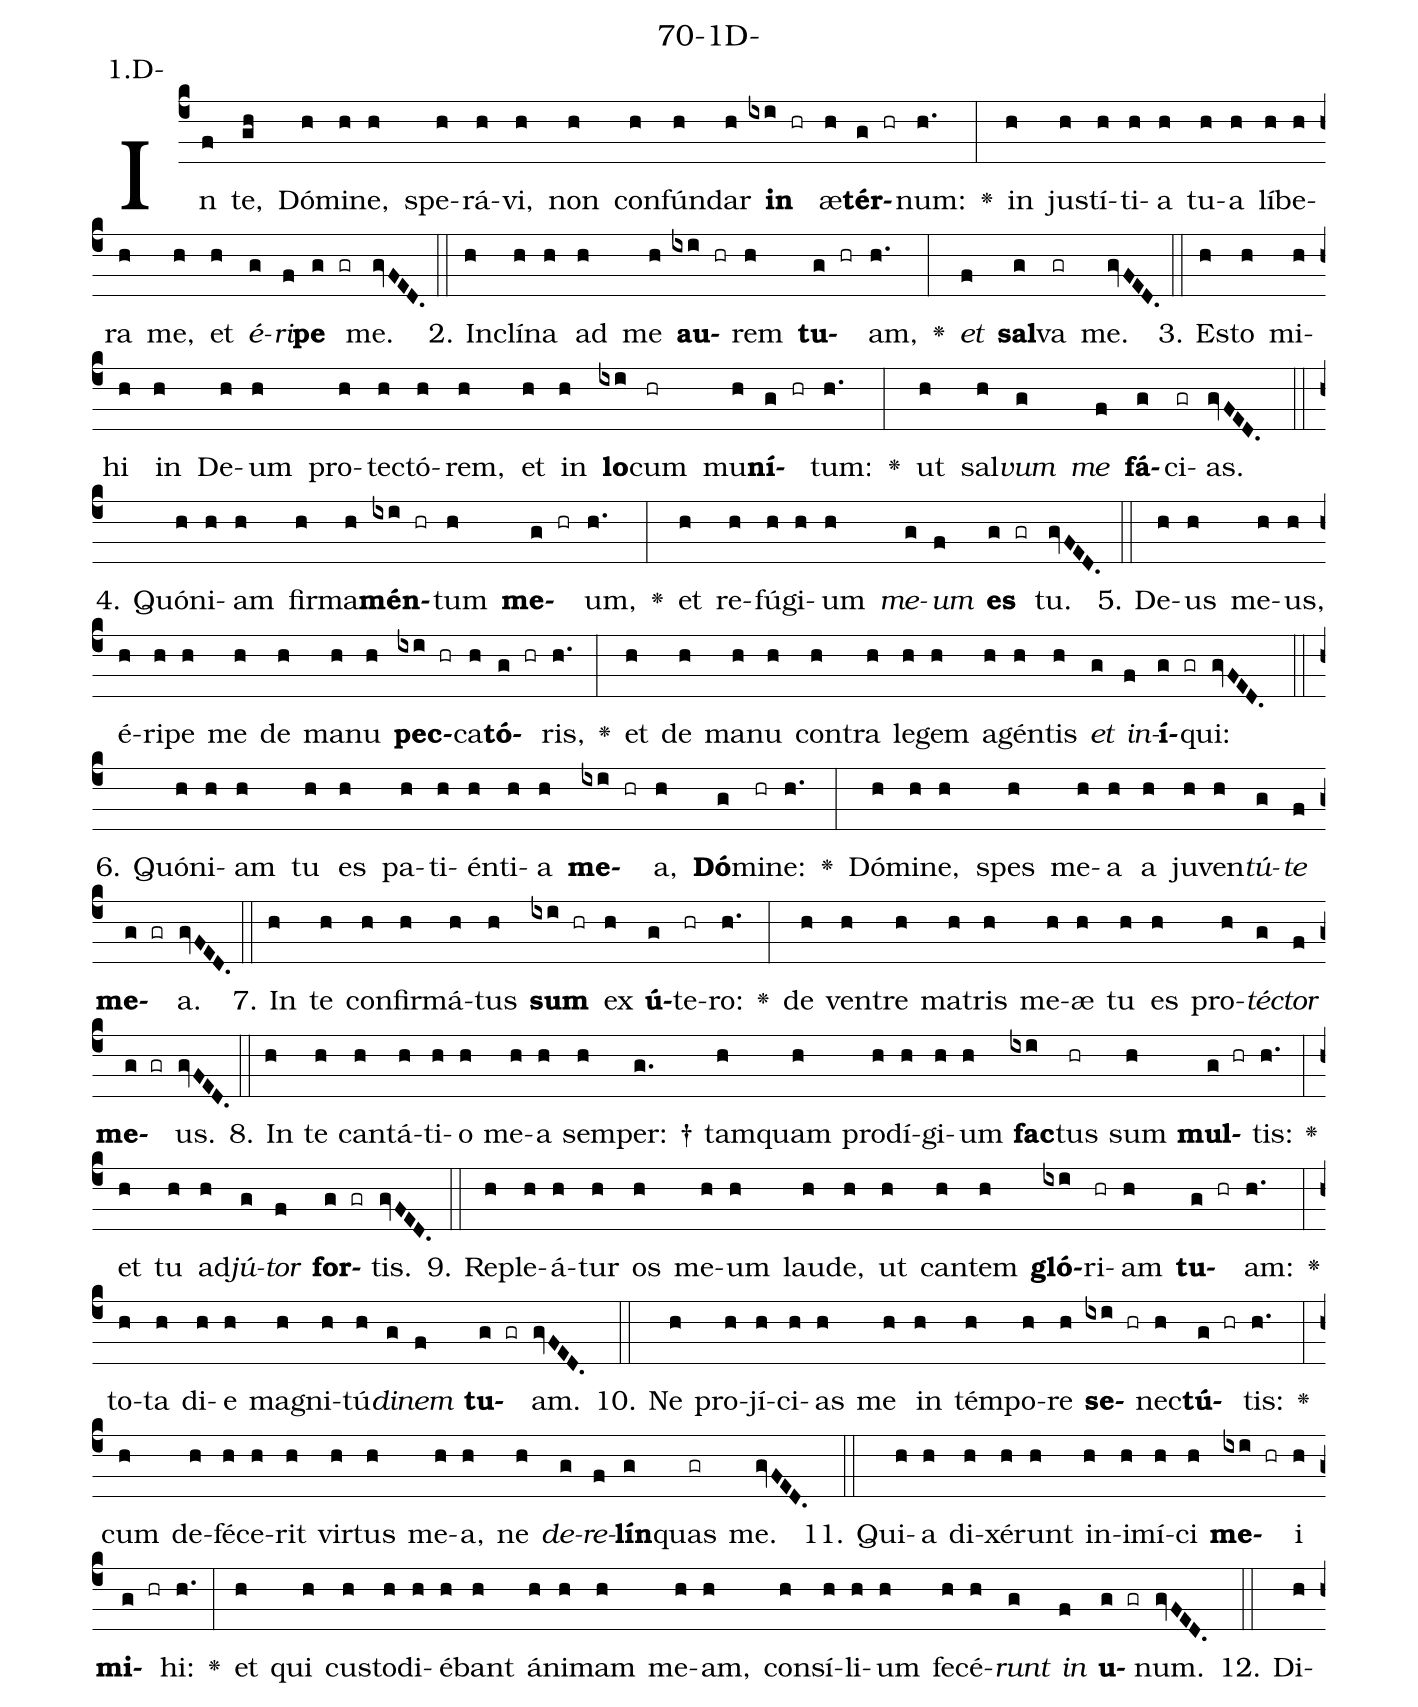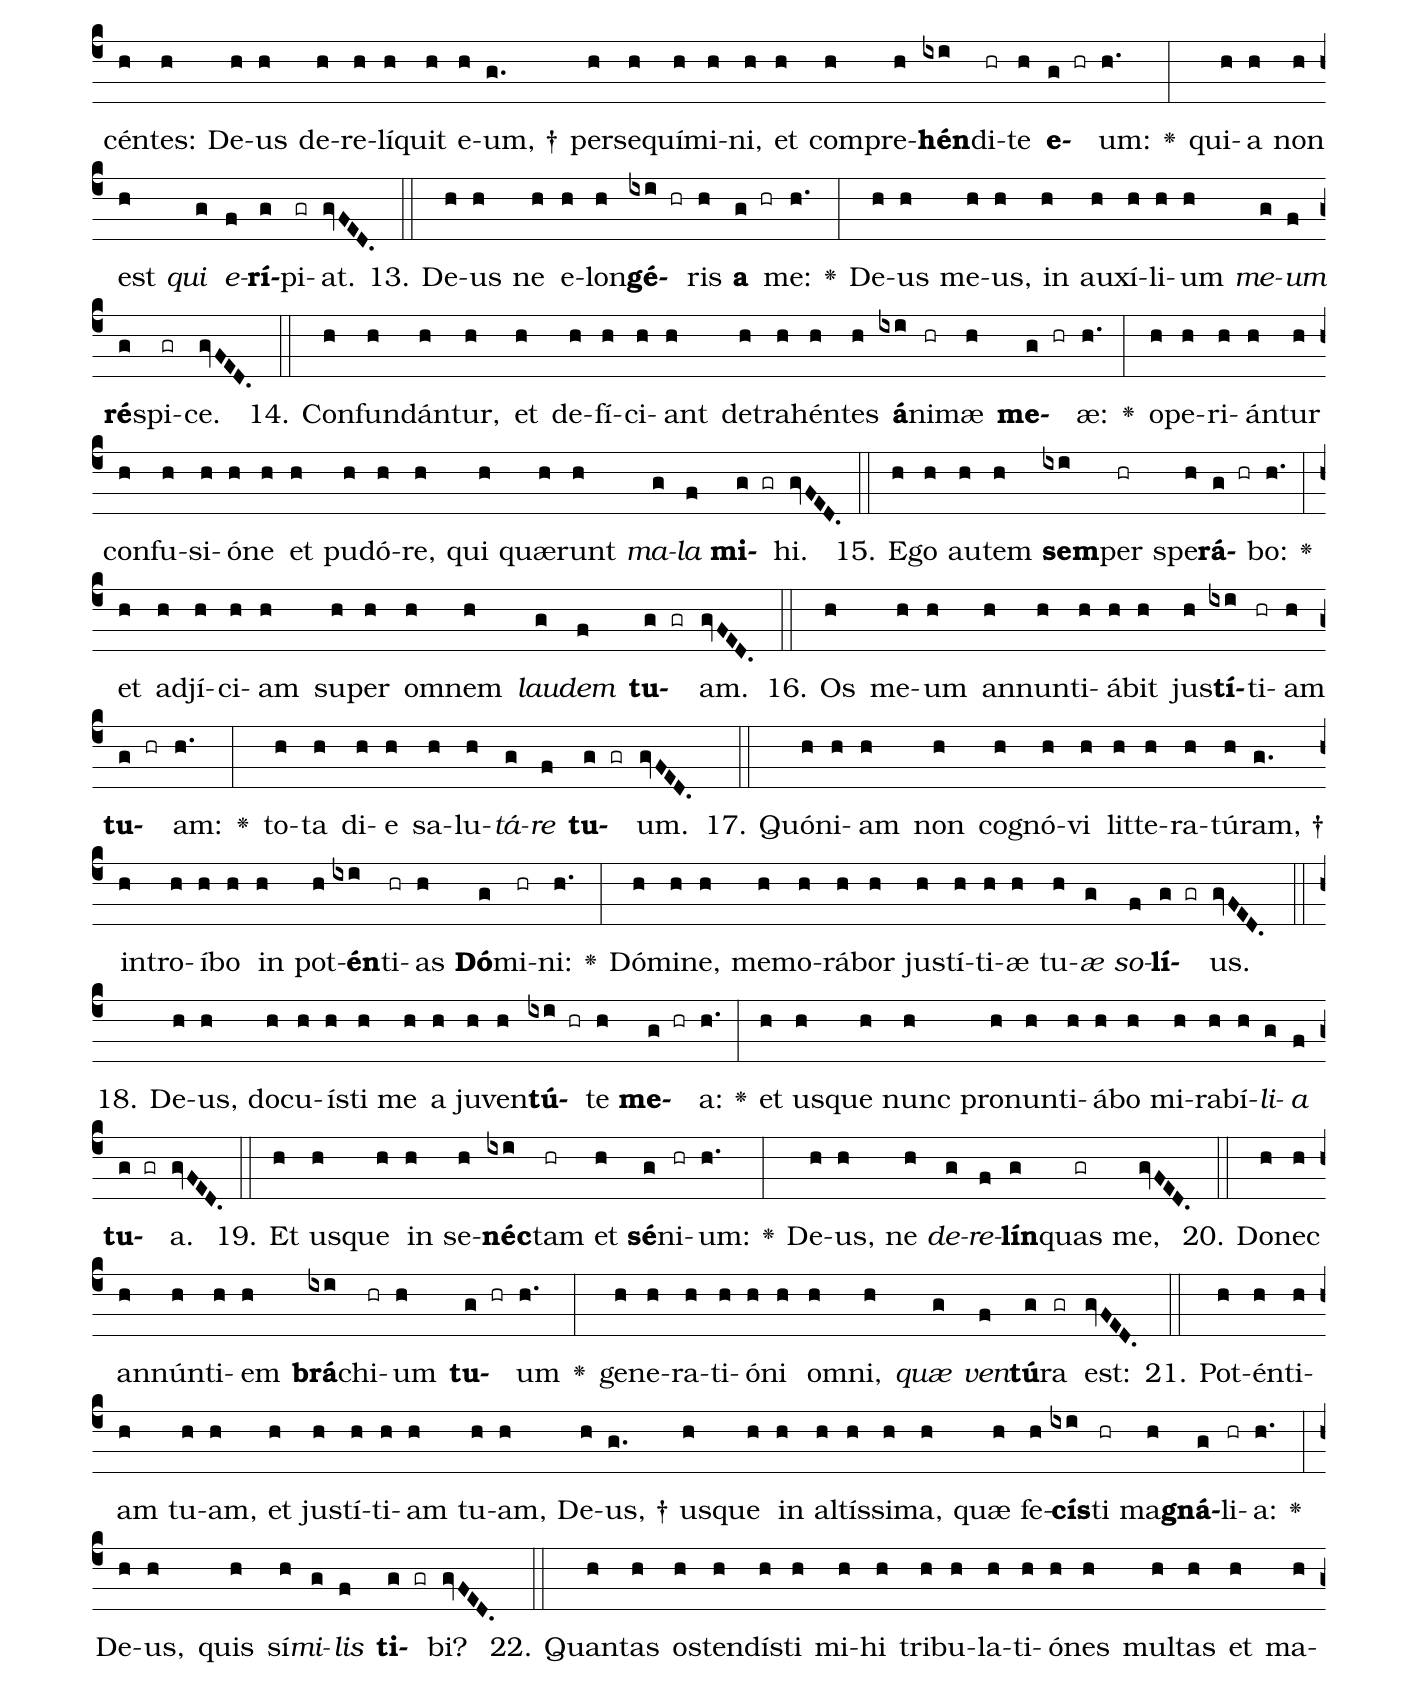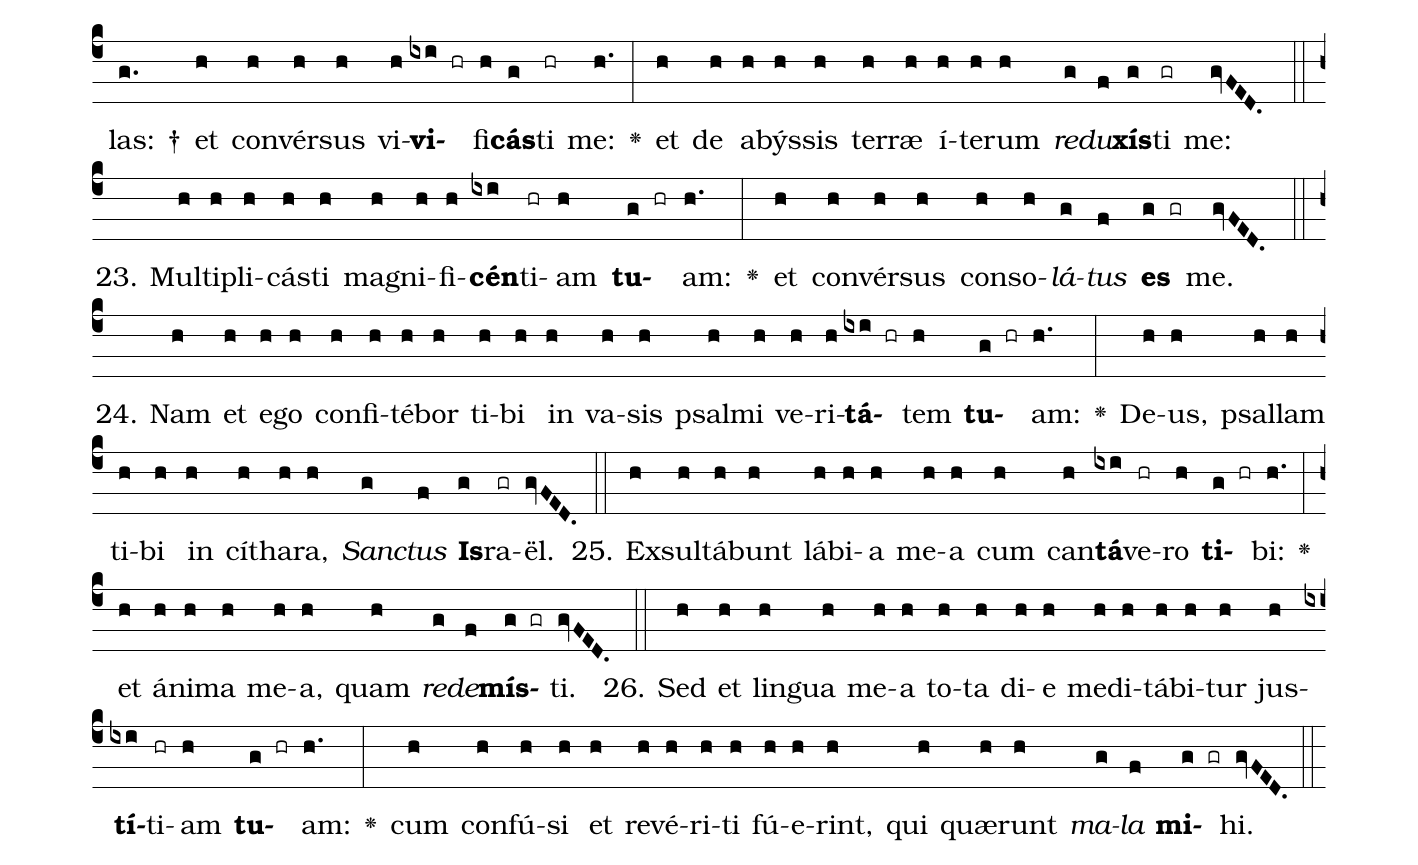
name: 70-1D-;
annotation: 1.D-;
%%
(c4)In(f) te,(gh) Dó(h)mi(h)ne,(h) spe(h)rá(h)vi,(h) non(h) con(h)fún(h)dar(h) <b>in</b>(ixi hr) æ(h)<b>tér</b>(g hr)num:(h.) <v>\greheightstar</v>(:) in(h) jus(h)tí(h)ti(h)a(h) tu(h)a(h) lí(h)be(h)ra(h) me,(h) et(h) <i>é</i>(g)<i>ri</i>(f)<b>pe</b>(g gr) me.(gvFED.) (::)
2. In(h)clí(h)na(h) ad(h) me(h) <b>au</b>(ixi hr)rem(h) <b>tu</b>(g hr)am,(h.) <v>\greheightstar</v>(:) <i>et</i>(f) <b>sal</b>(g)va(gr) me.(gvFED.) (::)
3. Es(h)to(h) mi(h)hi(h) in(h) De(h)um(h) pro(h)tec(h)tó(h)rem,(h) et(h) in(h) <b>lo</b>(ixi)cum(hr) mu(h)<b>ní</b>(g hr)tum:(h.) <v>\greheightstar</v>(:) ut(h) sal(h)<i>vum</i>(g) <i>me</i>(f) <b>fá</b>(g)ci(gr)as.(gvFED.) (::)
4. Quón(h)i(h)am(h) fir(h)ma(h)<b>mén</b>(ixi hr)tum(h) <b>me</b>(g hr)um,(h.) <v>\greheightstar</v>(:) et(h) re(h)fú(h)gi(h)um(h) <i>me</i>(g)<i>um</i>(f) <b>es</b>(g gr) tu.(gvFED.) (::)
5. De(h)us(h) me(h)us,(h) é(h)ri(h)pe(h) me(h) de(h) ma(h)nu(h) <b>pec</b>(ixi hr)ca(h)<b>tó</b>(g hr)ris,(h.) <v>\greheightstar</v>(:) et(h) de(h) ma(h)nu(h) con(h)tra(h) le(h)gem(h) a(h)gén(h)tis(h) <i>et</i>(g) <i>in</i>(f)<b>í</b>(g gr)qui:(gvFED.) (::)
6. Quón(h)i(h)am(h) tu(h) es(h) pa(h)ti(h)én(h)ti(h)a(h) <b>me</b>(ixi hr)a,(h) <b>Dó</b>(g)mi(hr)ne:(h.) <v>\greheightstar</v>(:) Dó(h)mi(h)ne,(h) spes(h) me(h)a(h) a(h) ju(h)ven(h)<i>tú</i>(g)<i>te</i>(f) <b>me</b>(g gr)a.(gvFED.) (::)
7. In(h) te(h) con(h)fir(h)má(h)tus(h) <b>sum</b>(ixi hr) ex(h) <b>ú</b>(g)te(hr)ro:(h.) <v>\greheightstar</v>(:) de(h) ven(h)tre(h) ma(h)tris(h) me(h)æ(h) tu(h) es(h) pro(h)<i>téc</i>(g)<i>tor</i>(f) <b>me</b>(g gr)us.(gvFED.) (::)
8. In(h) te(h) can(h)tá(h)ti(h)o(h) me(h)a(h) sem(h)per: †(g.) tam(h)quam(h) prod(h)í(h)gi(h)um(h) <b>fac</b>(ixi)tus(hr) sum(h) <b>mul</b>(g hr)tis:(h.) <v>\greheightstar</v>(:) et(h) tu(h) ad(h)<i>jú</i>(g)<i>tor</i>(f) <b>for</b>(g gr)tis.(gvFED.) (::)
9. Re(h)ple(h)á(h)tur(h) os(h) me(h)um(h) lau(h)de,(h) ut(h) can(h)tem(h) <b>gló</b>(ixi)ri(hr)am(h) <b>tu</b>(g hr)am:(h.) <v>\greheightstar</v>(:) to(h)ta(h) di(h)e(h) ma(h)gni(h)tú(h)<i>di</i>(g)<i>nem</i>(f) <b>tu</b>(g gr)am.(gvFED.) (::)
10. Ne(h) pro(h)jí(h)ci(h)as(h) me(h) in(h) tém(h)po(h)re(h) <b>se</b>(ixi hr)nec(h)<b>tú</b>(g hr)tis:(h.) <v>\greheightstar</v>(:) cum(h) de(h)fé(h)ce(h)rit(h) vir(h)tus(h) me(h)a,(h) ne(h) <i>de</i>(g)<i>re</i>(f)<b>lín</b>(g)quas(gr) me.(gvFED.) (::)
11. Qui(h)a(h) di(h)xé(h)runt(h) in(h)i(h)mí(h)ci(h) <b>me</b>(ixi hr)i(h) <b>mi</b>(g hr)hi:(h.) <v>\greheightstar</v>(:) et(h) qui(h) cus(h)to(h)di(h)é(h)bant(h) á(h)ni(h)mam(h) me(h)am,(h) con(h)sí(h)li(h)um(h) fe(h)cé(h)<i>runt</i>(g) <i>in</i>(f) <b>u</b>(g gr)num.(gvFED.) (::)
12. Di(h)cén(h)tes:(h) De(h)us(h) de(h)re(h)lí(h)quit(h) e(h)um, †(g.) per(h)se(h)quí(h)mi(h)ni,(h) et(h) com(h)pre(h)<b>hén</b>(ixi)di(hr)te(h) <b>e</b>(g hr)um:(h.) <v>\greheightstar</v>(:) qui(h)a(h) non(h) est(h) <i>qui</i>(g) <i>e</i>(f)<b>rí</b>(g)pi(gr)at.(gvFED.) (::)
13. De(h)us(h) ne(h) e(h)lon(h)<b>gé</b>(ixi hr)ris(h) <b>a</b>(g hr) me:(h.) <v>\greheightstar</v>(:) De(h)us(h) me(h)us,(h) in(h) au(h)xí(h)li(h)um(h) <i>me</i>(g)<i>um</i>(f) <b>ré</b>(g)spi(gr)ce.(gvFED.) (::)
14. Con(h)fun(h)dán(h)tur,(h) et(h) de(h)fí(h)ci(h)ant(h) de(h)tra(h)hén(h)tes(h) <b>á</b>(ixi)ni(hr)mæ(h) <b>me</b>(g hr)æ:(h.) <v>\greheightstar</v>(:) o(h)pe(h)ri(h)án(h)tur(h) con(h)fu(h)si(h)ó(h)ne(h) et(h) pu(h)dó(h)re,(h) qui(h) quæ(h)runt(h) <i>ma</i>(g)<i>la</i>(f) <b>mi</b>(g gr)hi.(gvFED.) (::)
15. E(h)go(h) au(h)tem(h) <b>sem</b>(ixi)per(hr) spe(h)<b>rá</b>(g hr)bo:(h.) <v>\greheightstar</v>(:) et(h) ad(h)jí(h)ci(h)am(h) su(h)per(h) om(h)nem(h) <i>lau</i>(g)<i>dem</i>(f) <b>tu</b>(g gr)am.(gvFED.) (::)
16. Os(h) me(h)um(h) an(h)nun(h)ti(h)á(h)bit(h) jus(h)<b>tí</b>(ixi)ti(hr)am(h) <b>tu</b>(g hr)am:(h.) <v>\greheightstar</v>(:) to(h)ta(h) di(h)e(h) sa(h)lu(h)<i>tá</i>(g)<i>re</i>(f) <b>tu</b>(g gr)um.(gvFED.) (::)
17. Quón(h)i(h)am(h) non(h) co(h)gnó(h)vi(h) lit(h)te(h)ra(h)tú(h)ram, †(g.) in(h)tro(h)í(h)bo(h) in(h) pot(h)<b>én</b>(ixi)ti(hr)as(h) <b>Dó</b>(g)mi(hr)ni:(h.) <v>\greheightstar</v>(:) Dó(h)mi(h)ne,(h) me(h)mo(h)rá(h)bor(h) jus(h)tí(h)ti(h)æ(h) tu(h)<i>æ</i>(g) <i>so</i>(f)<b>lí</b>(g gr)us.(gvFED.) (::)
18. De(h)us,(h) do(h)cu(h)ís(h)ti(h) me(h) a(h) ju(h)ven(h)<b>tú</b>(ixi hr)te(h) <b>me</b>(g hr)a:(h.) <v>\greheightstar</v>(:) et(h) us(h)que(h) nunc(h) pro(h)nun(h)ti(h)á(h)bo(h) mi(h)ra(h)bí(h)<i>li</i>(g)<i>a</i>(f) <b>tu</b>(g gr)a.(gvFED.) (::)
19. Et(h) us(h)que(h) in(h) se(h)<b>néc</b>(ixi)tam(hr) et(h) <b>sé</b>(g)ni(hr)um:(h.) <v>\greheightstar</v>(:) De(h)us,(h) ne(h) <i>de</i>(g)<i>re</i>(f)<b>lín</b>(g)quas(gr) me,(gvFED.) (::)
20. Do(h)nec(h) an(h)nún(h)ti(h)em(h) <b>brá</b>(ixi)chi(hr)um(h) <b>tu</b>(g hr)um(h.) <v>\greheightstar</v>(:) ge(h)ne(h)ra(h)ti(h)ó(h)ni(h) om(h)ni,(h) <i>quæ</i>(g) <i>ven</i>(f)<b>tú</b>(g)ra(gr) est:(gvFED.) (::)
21. Pot(h)én(h)ti(h)am(h) tu(h)am,(h) et(h) jus(h)tí(h)ti(h)am(h) tu(h)am,(h) De(h)us, †(g.) us(h)que(h) in(h) al(h)tís(h)si(h)ma,(h) quæ(h) fe(h)<b>cís</b>(ixi)ti(hr) ma(h)<b>gná</b>(g)li(hr)a:(h.) <v>\greheightstar</v>(:) De(h)us,(h) quis(h) sí(h)<i>mi</i>(g)<i>lis</i>(f) <b>ti</b>(g gr)bi?(gvFED.) (::)
22. Quan(h)tas(h) os(h)ten(h)dís(h)ti(h) mi(h)hi(h) tri(h)bu(h)la(h)ti(h)ó(h)nes(h) mul(h)tas(h) et(h) ma(h)las: †(g.) et(h) con(h)vér(h)sus(h) vi(h)<b>vi</b>(ixi hr)fi(h)<b>cás</b>(g)ti(hr) me:(h.) <v>\greheightstar</v>(:) et(h) de(h) a(h)býs(h)sis(h) ter(h)ræ(h) í(h)te(h)rum(h) <i>re</i>(g)<i>du</i>(f)<b>xís</b>(g)ti(gr) me:(gvFED.) (::)
23. Mul(h)ti(h)pli(h)cás(h)ti(h) ma(h)gni(h)fi(h)<b>cén</b>(ixi)ti(hr)am(h) <b>tu</b>(g hr)am:(h.) <v>\greheightstar</v>(:) et(h) con(h)vér(h)sus(h) con(h)so(h)<i>lá</i>(g)<i>tus</i>(f) <b>es</b>(g gr) me.(gvFED.) (::)
24. Nam(h) et(h) e(h)go(h) con(h)fi(h)té(h)bor(h) ti(h)bi(h) in(h) va(h)sis(h) psal(h)mi(h) ve(h)ri(h)<b>tá</b>(ixi hr)tem(h) <b>tu</b>(g hr)am:(h.) <v>\greheightstar</v>(:) De(h)us,(h) psal(h)lam(h) ti(h)bi(h) in(h) cí(h)tha(h)ra,(h) <i>Sanc</i>(g)<i>tus</i>(f) <b>Is</b>(g)ra(gr)ël.(gvFED.) (::)
25. Ex(h)sul(h)tá(h)bunt(h) lá(h)bi(h)a(h) me(h)a(h) cum(h) can(h)<b>tá</b>(ixi)ve(hr)ro(h) <b>ti</b>(g hr)bi:(h.) <v>\greheightstar</v>(:) et(h) á(h)ni(h)ma(h) me(h)a,(h) quam(h) <i>red</i>(g)<i>e</i>(f)<b>mís</b>(g gr)ti.(gvFED.) (::)
26. Sed(h) et(h) lin(h)gua(h) me(h)a(h) to(h)ta(h) di(h)e(h) me(h)di(h)tá(h)bi(h)tur(h) jus(h)<b>tí</b>(ixi)ti(hr)am(h) <b>tu</b>(g hr)am:(h.) <v>\greheightstar</v>(:) cum(h) con(h)fú(h)si(h) et(h) re(h)vé(h)ri(h)ti(h) fú(h)e(h)rint,(h) qui(h) quæ(h)runt(h) <i>ma</i>(g)<i>la</i>(f) <b>mi</b>(g gr)hi.(gvFED.) (::)
